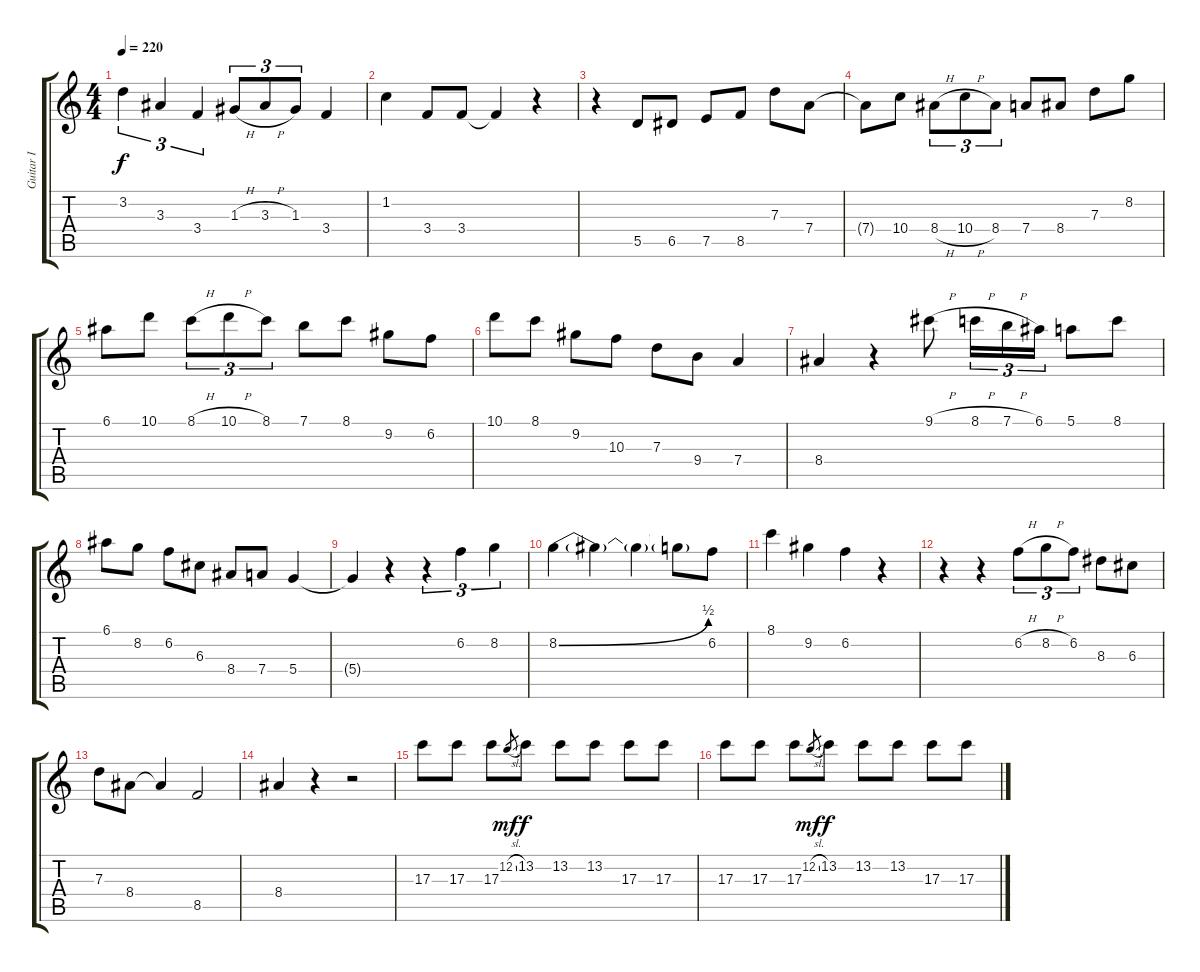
\track ("Guitar I" "Guitar I") {instrument acousticguitarsteel}
\staff {score tabs}
\tuning (E4 B3 G3 D3 A2 E2) {hide}
\ts (4 4)
\tempo 220
\clef g2
\ks c
3.2.4{tu (3 2) dy f} 3.3.4{tu (3 2)} 3.4.4{tu (3 2)} 1.3{h}.8{tu (3 2)} 3.3{h}.8{tu (3 2)} 1.3.8{tu (3 2)} 3.4.4 |
1.2.4 3.4.8 3.4.8 3.4{t}.4 r.4 |
r.4 5.5.8 6.5.8 7.5.8 8.5.8 7.3.8 7.4.8 |
7.4{t}.8 10.4.8 8.4{h}.8{tu (3 2)} 10.4{h}.8{tu (3 2)} 8.4.8{tu (3 2)} 7.4.8 8.4.8 7.3.8 8.2.8 |
6.1.8 10.1.8 8.1{h}.8{tu (3 2)} 10.1{h}.8{tu (3 2)} 8.1.8{tu (3 2)} 7.1.8 8.1.8 9.2.8 6.2.8 |
10.1.8 8.1.8 9.2.8 10.3.8 7.3.8 9.4.8 7.4.4 |
8.4.4 r.4 9.1{h}.8 8.1{h}.16{tu (3 2)} 7.1{h}.16{tu (3 2)} 6.1.16{tu (3 2)} 5.1.8 8.1.8 |
6.1.8 8.2.8 6.2.8 6.3.8 8.4.8 7.4.8 5.4.4 |
5.4{t}.4 r.4 r.4{tu (3 2)} 6.2.4{tu (3 2)} 8.2.4{tu (3 2)} |
8.2{be (bend 0 0 60 2)}.4 8.2{t}.4 8.2{t}.4 8.2{t}.8 6.2.8 |
8.1.4 9.2.4 6.2.4 r.4 |
r.4 r.4 6.2{h}.8{tu (3 2)} 8.2{h}.8{tu (3 2)} 6.2.8{tu (3 2)} 8.3.8 6.3.8 |
7.3.8 8.4.8 8.4{t}.4 8.5.2 |
8.4.4 r.4 r.2 |
17.3.8 17.3.8 17.3.8 12.2{sl}.8{gr dy mf} 13.2.8{dy f} 13.2.8 13.2.8 17.3.8 17.3.8 |
17.3.8 17.3.8 17.3.8 12.2{sl}.8{gr dy mf} 13.2.8{dy f} 13.2.8 13.2.8 17.3.8 17.3.8
